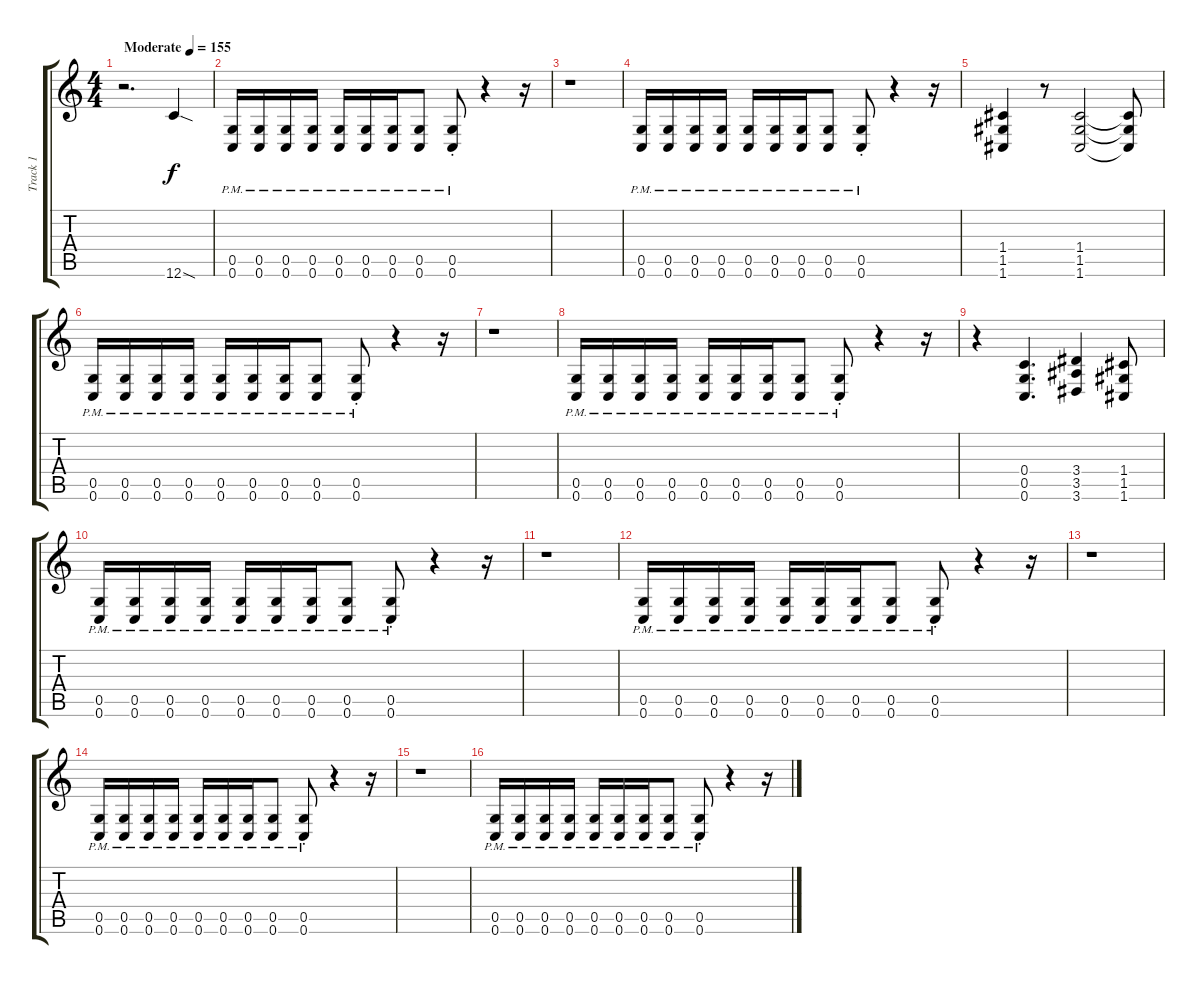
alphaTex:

\track ("Track 1" "Track 1") {instrument distortionguitar}
\staff {score tabs}
\tuning (D4 A3 F3 C3 G2 C2) {hide}
\ts (4 4)
\tempo (155 "Moderate")
\clef g2
\ks c
r.2{d dy f instrument distortionguitar} 12.6{sod}.4 |
(0.5{pm} 0.6{pm}).16 (0.5{pm} 0.6{pm}).16 (0.5{pm} 0.6{pm}).16 (0.5{pm} 0.6{pm}).16 (0.5{pm} 0.6{pm}).16 (0.5{pm} 0.6{pm}).16 (0.5{pm} 0.6{pm}).16 (0.5{pm} 0.6{pm}).8 (0.5{pm st} 0.6{pm st}).8 r.4 r.16 |
r.1 |
(0.5{pm} 0.6{pm}).16 (0.5{pm} 0.6{pm}).16 (0.5{pm} 0.6{pm}).16 (0.5{pm} 0.6{pm}).16 (0.5{pm} 0.6{pm}).16 (0.5{pm} 0.6{pm}).16 (0.5{pm} 0.6{pm}).16 (0.5{pm} 0.6{pm}).8 (0.5{pm st} 0.6{pm st}).8 r.4 r.16 |
(1.4 1.5 1.6).4 r.8 (1.4 1.5 1.6).2 (1.4{t} 1.5{t} 1.6{t}).8 |
(0.5{pm} 0.6{pm}).16 (0.5{pm} 0.6{pm}).16 (0.5{pm} 0.6{pm}).16 (0.5{pm} 0.6{pm}).16 (0.5{pm} 0.6{pm}).16 (0.5{pm} 0.6{pm}).16 (0.5{pm} 0.6{pm}).16 (0.5{pm} 0.6{pm}).8 (0.5{pm st} 0.6{pm st}).8 r.4 r.16 |
r.1 |
(0.5{pm} 0.6{pm}).16 (0.5{pm} 0.6{pm}).16 (0.5{pm} 0.6{pm}).16 (0.5{pm} 0.6{pm}).16 (0.5{pm} 0.6{pm}).16 (0.5{pm} 0.6{pm}).16 (0.5{pm} 0.6{pm}).16 (0.5{pm} 0.6{pm}).8 (0.5{pm st} 0.6{pm st}).8 r.4 r.16 |
r.4 (0.4 0.5 0.6).4{d} (3.4 3.5 3.6).4 (1.4 1.5 1.6).8 |
(0.5{pm} 0.6{pm}).16 (0.5{pm} 0.6{pm}).16 (0.5{pm} 0.6{pm}).16 (0.5{pm} 0.6{pm}).16 (0.5{pm} 0.6{pm}).16 (0.5{pm} 0.6{pm}).16 (0.5{pm} 0.6{pm}).16 (0.5{pm} 0.6{pm}).8 (0.5{pm st} 0.6{pm st}).8 r.4 r.16 |
r.1 |
(0.5{pm} 0.6{pm}).16 (0.5{pm} 0.6{pm}).16 (0.5{pm} 0.6{pm}).16 (0.5{pm} 0.6{pm}).16 (0.5{pm} 0.6{pm}).16 (0.5{pm} 0.6{pm}).16 (0.5{pm} 0.6{pm}).16 (0.5{pm} 0.6{pm}).8 (0.5{pm st} 0.6{pm st}).8 r.4 r.16 |
r.1 |
(0.5{pm} 0.6{pm}).16 (0.5{pm} 0.6{pm}).16 (0.5{pm} 0.6{pm}).16 (0.5{pm} 0.6{pm}).16 (0.5{pm} 0.6{pm}).16 (0.5{pm} 0.6{pm}).16 (0.5{pm} 0.6{pm}).16 (0.5{pm} 0.6{pm}).8 (0.5{pm st} 0.6{pm st}).8 r.4 r.16 |
r.1 |
(0.5{pm} 0.6{pm}).16 (0.5{pm} 0.6{pm}).16 (0.5{pm} 0.6{pm}).16 (0.5{pm} 0.6{pm}).16 (0.5{pm} 0.6{pm}).16 (0.5{pm} 0.6{pm}).16 (0.5{pm} 0.6{pm}).16 (0.5{pm} 0.6{pm}).8 (0.5{pm st} 0.6{pm st}).8 r.4 r.16
